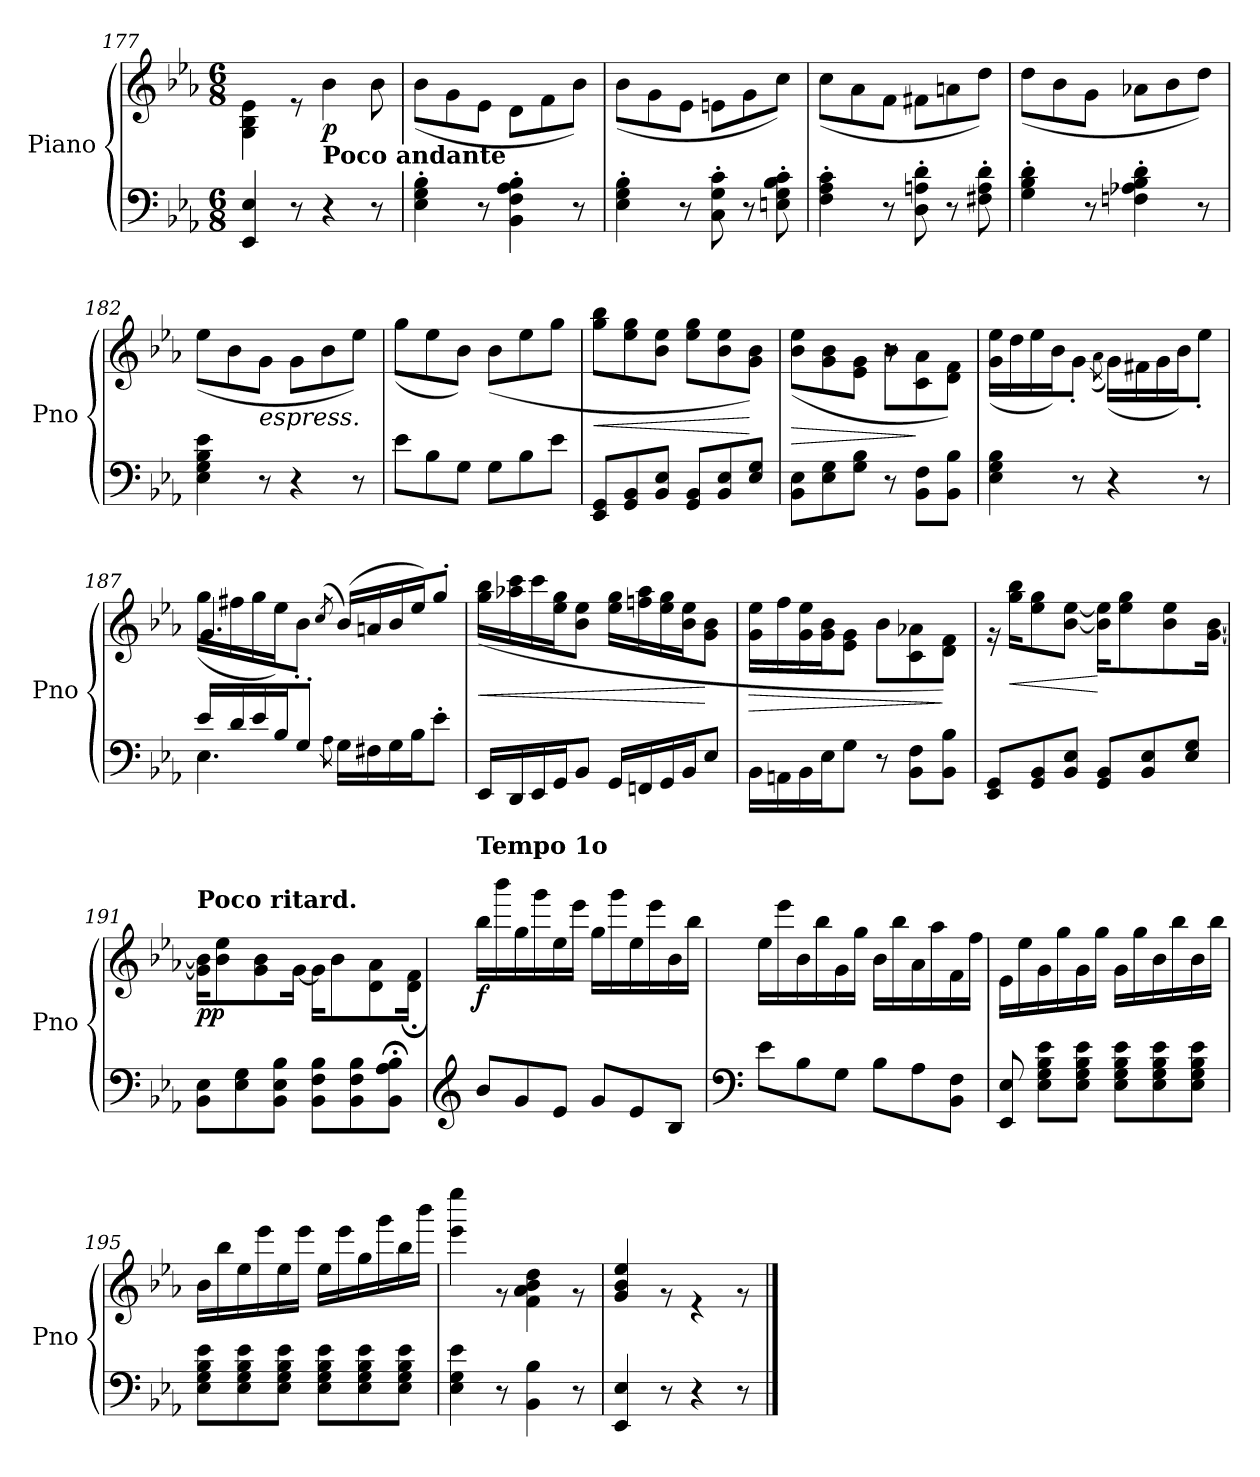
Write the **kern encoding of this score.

**kern	**kern	**dynam
*part1	*part1	*part1
*staff2	*staff1	*staff1/2
*I"Piano	*	*
*I'Pno	*	*
*clefF4	*clefG2	*
*k[b-e-a-]	*k[b-e-a-]	*
*E-:	*E-:	*
*M6/8	*M6/8	*
=177	=177	=177
*	*^	*
4EE-/ 4E-/	2.ryy	4G\ 4B-\ 4e-\	.
8r	.	8r	.
*	*MM72	*	*
!	!	!LO:TX:b:B:t=Poco andante	!
!	!	!	!LO:DY:b
4r	.	4b-\	p
8r	.	8b-\	.
=178	=178	=178	=178
4E-\' 4G\' 4B-\'	2.ryy	(<8b-\L	.
.	.	8g\	.
8r	.	8e-\J	.
4BB-\' 4F\' 4A-\' 4B-\'	.	8d\L	.
.	.	8f\	.
8r	.	8b-\J)	.
=179	=179	=179	=179
4E-\' 4G\' 4B-\'	2.ryy	(<8b-\L	.
.	.	8g\	.
8r	.	8e-\J	.
8C\' 8G\' 8c\'	.	8en\L	.
8r	.	8g\	.
8En\' 8G\' 8B-\' 8c\'	.	8cc\J)	.
!!LO:LB:g=z	!!
=180	=180	=180	=180
4F\' 4A-\' 4c\'	2.ryy	(<8cc\L	.
.	.	8a-\	.
8r	.	8f\J	.
8D\' 8An\' 8d\'	.	8f#X\L	.
8r	.	8an\	.
8F#X\' 8A\' 8d\'	.	8dd\J)	.
=181	=181	=181	=181
4G\' 4B-\' 4d\'	2.ryy	(<8dd\L	.
.	.	8b-\	.
8r	.	8g\J	.
4Fn\' 4A-X\' 4B-\' 4d\'	.	8a-X\L	.
.	.	8b-\	.
8r	.	8dd\J)	.
=182	=182	=182	=182
4E-\ 4G\ 4B-\ 4e-\	2.ryy	(<8ee-\L	.
.	.	8b-\	.
!	!	!LO:TX:b:i:t=espress.	!
8r	.	8g\J	.
4r	.	8g\L	.
.	.	8b-\	.
8r	.	8ee-\J)	.
=183	=183	=183	=183
8e-\L	2.ryy	(<8gg\L	.
8B-\	.	8ee-\	.
8G\J	.	8b-\J)	.
8G\L	.	(<8b-\L	.
8B-\	.	8ee-\	.
8e-\J	.	8gg\J	.
=184	=184	=184	=184
!	!	!	!LO:HP:b
8EE-/ 8GG/L	2.ryy	8gg\ 8bb-\L	<
8GG/ 8BB-/	.	8ee-\ 8gg\	.
8BB-/ 8E-/J	.	8b-\ 8ee-\J	.
8GG/ 8BB-/L	.	8ee-\ 8gg\L	.
8BB-/ 8E-/	.	8b-\ 8ee-\	.
8E-/ 8G/J	.	8g\ 8b-\J)	[
=185	=185	=185	=185
!	!	!	!LO:HP:b
*	*	*^	*
8BB-\ 8E-\L	2.ryy	(<8b-\ 8ee-\L	4.ryy	>
8E-\ 8G\	.	8g\ 8b-\	.	.
8G\ 8B-\J	.	8e-\ 8g\J	.	.
8r	.	8b-\L	8r	.
8BB-\ 8F\L	.	8c\ 8a-\	4ryy	]
8BB-\ 8B-\J	.	8d\ 8f\J)	.	.
*	*	*v	*v	*
!!LO:LB:g=z
=186	=186	=186	=186
4E-\ 4G\ 4B-\	2.ryy	(<16g\ 16ee-\LL	.
.	.	16dd\	.
.	.	16ee-\	.
.	.	16b-\J)	.
8r	.	8g'\J	.
.	.	(>8qa-\	.
4r	.	(<16g\LL)	.
.	.	16f#X\	.
.	.	16g\	.
.	.	16b-\J)	.
8r	.	8ee-'\J	.
=187	=187	=187	=187
*^	*	*^	*
16e-/LL	4.E-\	2.ryy	(<16gg\LL	4.g/	.
16d/	.	.	16ff#X\	.	.
16e-/	.	.	16gg\	.	.
16B-/J	.	.	16ee-\J)	.	.
8G'/J	.	.	8b-'\J	.	.
.	8qA-\	.	.	(<8qcc/	.
4.ryy	16G\LL	.	4.ryy	(>16b-/LL)	.
.	16F#X\	.	.	16an/	.
.	16G\	.	.	16b-/	.
.	16B-\J	.	.	16ee-/J)	.
.	8e-'\J	.	.	8gg'/J	.
=188	=188	=188	=188	=188	=188
!	!	!	!	!	!LO:HP:b
*v	*v	*	*	*	*
*	*	*v	*v	*
16EE-/LL	2.ryy	(<16gg\ 16bb-\LL	<
16DD/	.	16aa-X\ 16ccc\	.
16EE-/	.	16ccc\	.
16GG/J	.	16ee-\ 16gg\J	.
8BB-/J	.	8b-\ 8ee-\J	.
16GG/LL	.	16ee-\ 16gg\LL	.
16FFn/	.	16ffn\ 16aa-\	.
16GG/	.	16ee-\ 16gg\	.
16BB-/J	.	16b-\ 16ee-\J	.
8E-/J	.	8g\ 8b-\J	[
!!LO:LB:g=z	!!
=189	=189	=189	=189
!	!	!	!LO:HP:b
16BB-\LL	2.ryy	16g\ 16ee-\LL	>
16AAn\	.	16ff\	.
16BB-\	.	16g\ 16ee-\	.
16E-\J	.	16g\ 16b-\J	.
8G\J	.	8e-\ 8g\J	.
8r	.	8b-\L	.
8BB-\ 8F\L	.	8c\ 8a-X\	.
8BB-\ 8B-\J	.	8d\ 8f\J)	]
=190	=190	=190	=190
8EE-/ 8GG/L	2.ryy	16r	.
!	!	!	!LO:HP:b
.	.	16gg\ 16bb-\KL	<
8GG/ 8BB-/	.	8ee-\ 8gg\	.
8BB-/ 8E-/J	.	[8b-\ [8ee-\J	.
8GG/ 8BB-/L	.	16b-\] 16ee-\]KL	[
.	.	8ee-\ 8gg\	.
8BB-/ 8E-/	.	.	.
.	.	8b-\ 8ee-\	.
8E-/ 8G/J	.	.	.
.	.	[16g\ [16b-\Jk	.
=191	=191	=191	=191
!	!LO:TX:a:B:t=Poco ritard.	!	!
!	!	!	!LO:DY:b
8BB-\ 8E-\L	2.ryy	16g\] 16b-\]KL	pp
.	.	8b-\ 8ee-\	.
8E-\ 8G\	.	.	.
.	.	8g\ 8b-\	.
8BB-\ 8E-\ 8B-\J	.	.	.
.	.	[16g\Jk	.
8BB-\ 8F\ 8B-\L	.	16g\KL]	.
.	.	8b-\	.
8BB-\ 8F\ 8B-\	.	.	.
.	.	8d\ 8a-\	.
8BB-\; 8A-\; 8B-\;J	.	.	.
.	.	16d\;< 16f\;<Jk	.
=192	=192	=192	=192
*clefG2	*	*	*
!	!LO:TX:a:B:t=Tempo 1o	!	!
!	!	!	!LO:DY:b
8b-/L	2.ryy	16bb-\LL	f
.	.	16bbb-\	.
8g/	.	16gg\	.
.	.	16ggg\	.
8e-/J	.	16ee-\	.
.	.	16eee-\JJ	.
8g/L	.	16gg\LL	.
.	.	16ggg\	.
8e-/	.	16ee-\	.
.	.	16eee-\	.
8B-/J	.	16b-\	.
.	.	16bb-\JJ	.
!!LO:PB:g=z	!!
=193	=193	=193	=193
*clefF4	*	*	*
8e-\L	2.ryy	16ee-\LL	.
.	.	16eee-\	.
8B-\	.	16b-\	.
.	.	16bb-\	.
8G\J	.	16g\	.
.	.	16gg\JJ	.
8B-\L	.	16b-\LL	.
.	.	16bb-\	.
8A-\	.	16a-\	.
.	.	16aa-\	.
8BB-\ 8F\J	.	16f\	.
.	.	16ff\JJ	.
=194	=194	=194	=194
8EE-/ 8E-/	2.ryy	16e-\LL	.
.	.	16ee-\	.
8E-\ 8G\ 8B-\ 8e-\L	.	16g\	.
.	.	16gg\	.
8E-\ 8G\ 8B-\ 8e-\J	.	16g\	.
.	.	16gg\JJ	.
8E-\ 8G\ 8B-\ 8e-\L	.	16g\LL	.
.	.	16gg\	.
8E-\ 8G\ 8B-\ 8e-\	.	16b-\	.
.	.	16bb-\	.
8E-\ 8G\ 8B-\ 8e-\J	.	16b-\	.
.	.	16bb-\JJ	.
=195	=195	=195	=195
8E-\ 8G\ 8B-\ 8e-\L	2.ryy	16b-\LL	.
.	.	16bb-\	.
8E-\ 8G\ 8B-\ 8e-\	.	16ee-\	.
.	.	16eee-\	.
8E-\ 8G\ 8B-\ 8e-\J	.	16ee-\	.
.	.	16eee-\JJ	.
8E-\ 8G\ 8B-\ 8e-\L	.	16ee-\LL	.
.	.	16eee-\	.
8E-\ 8G\ 8B-\ 8e-\	.	16gg\	.
.	.	16ggg\	.
8E-\ 8G\ 8B-\ 8e-\J	.	16bb-\	.
.	.	16bbb-\JJ	.
=196	=196	=196	=196
4E-\ 4G\ 4e-\	2.ryy	4eee-\ 4eeee-\	.
8r	.	8r	.
4BB-\ 4B-\	.	4f\ 4a-\ 4b-\ 4dd\	.
8r	.	8r	.
=197	=197	=197	=197
4EE-/ 4E-/	2.ryy	4g/ 4b-/ 4ee-/	.
8r	.	8r	.
4r	.	4r	.
8r	.	8r	.
*	*v	*v	*
==	==	==
*-	*-	*-
